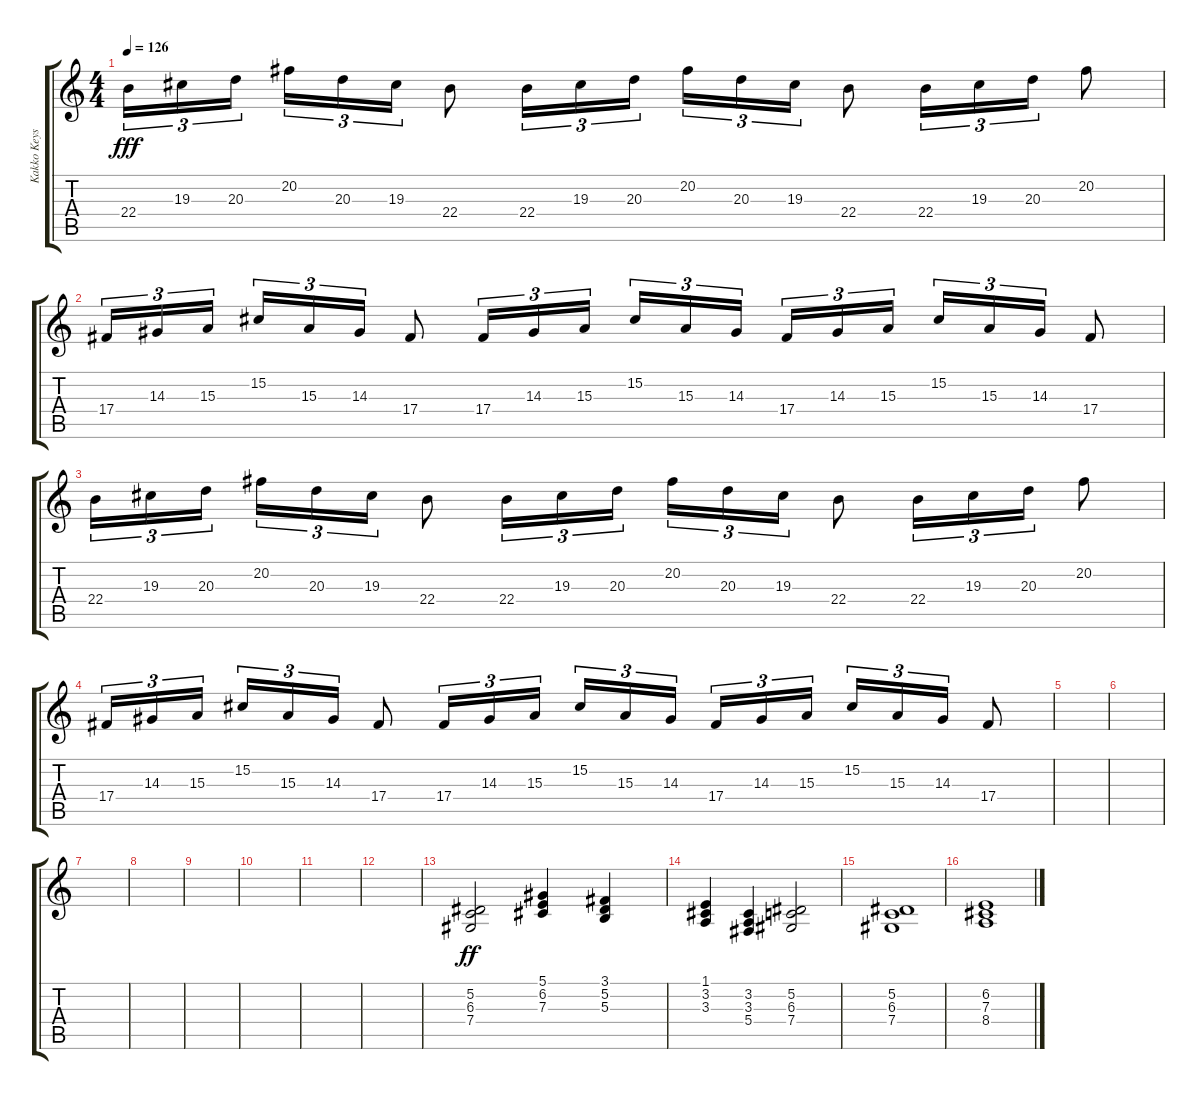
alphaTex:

\track ("Kakko Keys - Harpsichord" "Kakko Keys") {instrument harpsichord}
\staff {score tabs}
\tuning (Eb4 Bb3 Gb3 Db3 Ab2 Eb2) {hide}
\ts (4 4)
\tempo 126
\clef g2
\ks c
22.4.16{tu (3 2) dy fff} 19.3.16{tu (3 2)} 20.3.16{tu (3 2) beam splitsecondary} 20.2.16{tu (3 2)} 20.3.16{tu (3 2)} 19.3.16{tu (3 2)} 22.4.8 22.4.16{tu (3 2)} 19.3.16{tu (3 2)} 20.3.16{tu (3 2)} 20.2.16{tu (3 2)} 20.3.16{tu (3 2)} 19.3.16{tu (3 2)} 22.4.8 22.4.16{tu (3 2)} 19.3.16{tu (3 2)} 20.3.16{tu (3 2)} 20.2.8 |
17.4.16{tu (3 2)} 14.3.16{tu (3 2)} 15.3.16{tu (3 2) beam splitsecondary} 15.2.16{tu (3 2)} 15.3.16{tu (3 2)} 14.3.16{tu (3 2)} 17.4.8 17.4.16{tu (3 2)} 14.3.16{tu (3 2)} 15.3.16{tu (3 2)} 15.2.16{tu (3 2)} 15.3.16{tu (3 2)} 14.3.16{tu (3 2) beam splitsecondary} 17.4.16{tu (3 2)} 14.3.16{tu (3 2)} 15.3.16{tu (3 2)} 15.2.16{tu (3 2)} 15.3.16{tu (3 2)} 14.3.16{tu (3 2)} 17.4.8 |
22.4.16{tu (3 2)} 19.3.16{tu (3 2)} 20.3.16{tu (3 2) beam splitsecondary} 20.2.16{tu (3 2)} 20.3.16{tu (3 2)} 19.3.16{tu (3 2)} 22.4.8 22.4.16{tu (3 2)} 19.3.16{tu (3 2)} 20.3.16{tu (3 2)} 20.2.16{tu (3 2)} 20.3.16{tu (3 2)} 19.3.16{tu (3 2)} 22.4.8 22.4.16{tu (3 2)} 19.3.16{tu (3 2)} 20.3.16{tu (3 2)} 20.2.8 |
17.4.16{tu (3 2)} 14.3.16{tu (3 2)} 15.3.16{tu (3 2) beam splitsecondary} 15.2.16{tu (3 2)} 15.3.16{tu (3 2)} 14.3.16{tu (3 2)} 17.4.8 17.4.16{tu (3 2)} 14.3.16{tu (3 2)} 15.3.16{tu (3 2)} 15.2.16{tu (3 2)} 15.3.16{tu (3 2)} 14.3.16{tu (3 2) beam splitsecondary} 17.4.16{tu (3 2)} 14.3.16{tu (3 2)} 15.3.16{tu (3 2)} 15.2.16{tu (3 2)} 15.3.16{tu (3 2)} 14.3.16{tu (3 2)} 17.4.8 |
|
|
|
|
|
|
|
|
(5.2 6.3 7.4).2{dy ff} (5.1 6.2 7.3).4 (3.1 5.2 5.3).4 |
(1.1 3.2 3.3).4 (3.2 3.3 5.4).4 (5.2 6.3 7.4).2 |
(5.2 6.3 7.4).1 |
(6.2 7.3 8.4).1
